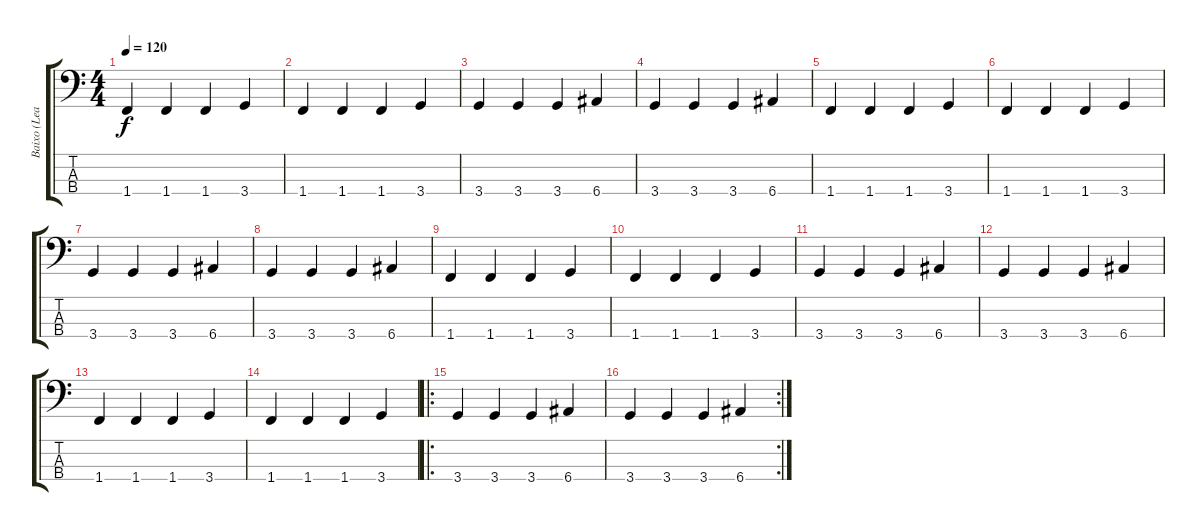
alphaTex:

\track ("Baixo (Leandro Tolomei)" "Baixo (Lea") {instrument electricbasspick}
\staff {score tabs}
\tuning (G2 D2 A1 E1) {hide}
\ts (4 4)
\tempo 120
\clef f4
\ks c
1.4.4{dy f} 1.4.4 1.4.4 3.4.4 |
1.4.4 1.4.4 1.4.4 3.4.4 |
3.4.4 3.4.4 3.4.4 6.4.4 |
3.4.4 3.4.4 3.4.4 6.4.4 |
1.4.4 1.4.4 1.4.4 3.4.4 |
1.4.4 1.4.4 1.4.4 3.4.4 |
3.4.4 3.4.4 3.4.4 6.4.4 |
3.4.4 3.4.4 3.4.4 6.4.4 |
1.4.4 1.4.4 1.4.4 3.4.4 |
1.4.4 1.4.4 1.4.4 3.4.4 |
3.4.4 3.4.4 3.4.4 6.4.4 |
3.4.4 3.4.4 3.4.4 6.4.4 |
1.4.4 1.4.4 1.4.4 3.4.4 |
1.4.4 1.4.4 1.4.4 3.4.4 |
\ro
3.4.4 3.4.4 3.4.4 6.4.4 |
\rc 2
3.4.4 3.4.4 3.4.4 6.4.4
